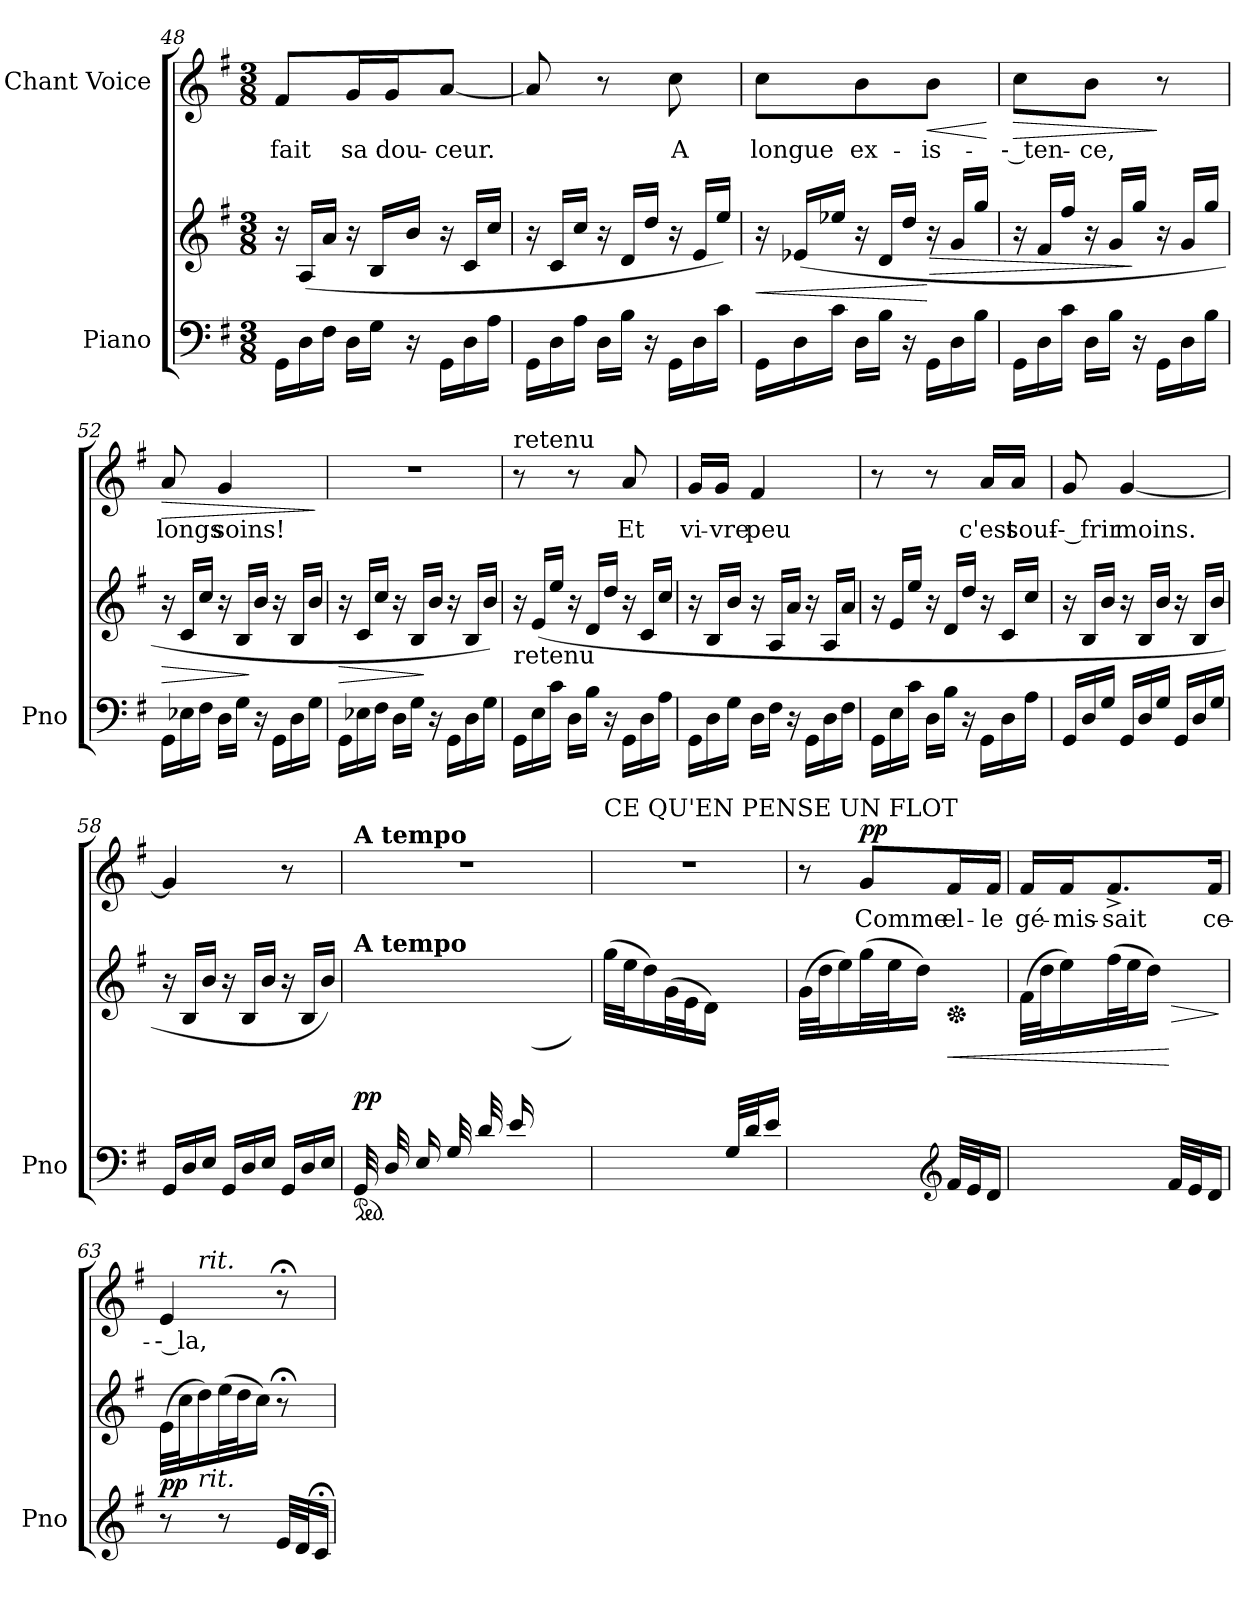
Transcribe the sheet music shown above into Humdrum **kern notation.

**kern	**kern	**dynam	**kern	**text	**dynam
*part2	*part2	*part2	*part1	*part1	*part1
*staff3	*staff2	*staff2/3	*staff1	*staff1	*staff1
*I"Piano	*	*	*I"Chant Voice	*	*
*I'Pno	*	*	*	*	*
!!LO:LB:g=z
*clefF4	*clefG2	*	*clefG2	*	*
*k[f#]	*k[f#]	*	*k[f#]	*	*
*M3/8	*M3/8	*	*M3/8	*	*
*Xtuplet	*Xtuplet	*	*	*	*
=48	=48	=48	=48	=48	=48
!	!	!	!	!LO:LY:b	!
24GG\LL	24r	.	8f#/L	fait	.
24D\	(>24A/LL	.	.	.	.
24F#\JJ	24a/JJ	.	.	.	.
!	!	!	!	!LO:LY:b	!
24D\LL	24r	.	16g/L	sa	.
24G\JJ	24B/LL	.	.	.	.
!	!	!	!	!LO:LY:b	!
.	.	.	16g/J	dou-	.
24r	24b/JJ	.	.	.	.
!	!	!	!	!LO:LY:b	!
24GG\LL	24r	.	[8a/J	-ceur.	.
24D\	24c/LL	.	.	.	.
24A\JJ	24cc/JJ	.	.	.	.
=49	=49	=49	=49	=49	=49
24GG\LL	24r	.	8a/]	.	.
24D\	24c/LL	.	.	.	.
24A\JJ	24cc/JJ	.	.	.	.
24D\LL	24r	.	8r	.	.
24B\JJ	24d/LL	.	.	.	.
24r	24dd/JJ	.	.	.	.
!	!	!	!	!LO:LY:b	!
24GG\LL	24r	.	8cc\	A	.
24D\	24e/LL	.	.	.	.
24c\JJ	24ee/JJ)	.	.	.	.
=50	=50	=50	=50	=50	=50
!	!	!LO:HP:b	!	!LO:LY:b	!
24GG\LL	24r	<	8cc\L	longue	.
24D\	(>24e-X/LL	.	.	.	.
24c\JJ	24ee-X/JJ	.	.	.	.
!	!	!	!	!LO:LY:b	!
24D\LL	24r	.	8b\	ex-	.
24B\JJ	24d/LL	.	.	.	.
24r	24dd/JJ	.	.	.	.
!	!	!LO:HP:n=1:b	!	!LO:LY:b	!LO:HP:b
24GG\LL	24r	[ >	8b\J	-is-	<
24D\	24g/LL	.	.	.	.
24B\JJ	24gg/JJ	.	.	.	.
.	.	.	.	.	[
!!LO:LB:g=z
=51	=51	=51	=51	=51	=51
!	!	!	!	!LO:LY:b	!LO:HP:b
24GG\LL	24r	.	8cc\L	-- ten-	>
24D\	24f#/LL	.	.	.	.
24c\JJ	24ff#/JJ	.	.	.	.
!	!	!	!	!LO:LY:b	!
24D\LL	24r	.	8b\J	-ce,	.
24B\JJ	24g/LL	.	.	.	.
24r	24gg/JJ	]	.	.	.
24GG\LL	24r	.	8r	.	]
24D\	24g/LL	.	.	.	.
24B\JJ	24gg/JJ	.	.	.	.
=52	=52	=52	=52	=52	=52
!	!	!LO:HP:b	!	!LO:LY:b	!LO:HP:b
24GG\LL	24r	>	8a/	longs	>
24E-X\	24c/LL	.	.	.	.
24F#\JJ	24cc/JJ	.	.	.	.
!	!	!	!	!LO:LY:b	!
24D\LL	24r	.	4g/	soins!	.
24G\JJ	24B/LL	.	.	.	.
24r	24b/JJ	]	.	.	.
24GG\LL	24r	.	.	.	.
24D\	24B/LL	.	.	.	.
24G\JJ	24b/JJ	.	.	.	.
.	.	.	.	.	]
=53	=53	=53	=53	=53	=53
!	!	!LO:HP:b	!	!	!
24GG\LL	24r	>	4.r	.	.
24E-X\	24c/LL	.	.	.	.
24F#\JJ	24cc/JJ	.	.	.	.
24D\LL	24r	.	.	.	.
24G\JJ	24B/LL	.	.	.	.
24r	24b/JJ	]	.	.	.
24GG\LL	24r	.	.	.	.
24D\	24B/LL	.	.	.	.
24G\JJ	24b/JJ)	.	.	.	.
!!LO:LB:g=z
=54	=54	=54	=54	=54	=54
*	*	*	*MM110	*	*
!	!	!	!LO:TX:a:t=retenu	!	!
!	!LO:TX:b:t=retenu	!	!	!	!
24GG\LL	24r	.	8r	.	.
24E\	(>24e/LL	.	.	.	.
24c\JJ	24ee/JJ	.	.	.	.
24D\LL	24r	.	8r	.	.
24B\JJ	24d/LL	.	.	.	.
24r	24dd/JJ	.	.	.	.
!	!	!	!	!LO:LY:b	!
24GG\LL	24r	.	8a/	Et	.
24D\	24c/LL	.	.	.	.
24A\JJ	24cc/JJ	.	.	.	.
=55	=55	=55	=55	=55	=55
*	*	*	*MM102	*	*
!	!	!	!	!LO:LY:b	!
24GG\LL	24r	.	16g/LL	vi-	.
24D\	24B/LL	.	.	.	.
!	!	!	!	!LO:LY:b	!
.	.	.	16g/JJ	-vre	.
24G\JJ	24b/JJ	.	.	.	.
!	!	!	!	!LO:LY:b	!
24D\LL	24r	.	4f#/	peu	.
24F#\JJ	24A/LL	.	.	.	.
24r	24a/JJ	.	.	.	.
24GG\LL	24r	.	.	.	.
24D\	24A/LL	.	.	.	.
24F#\JJ	24a/JJ	.	.	.	.
=56	=56	=56	=56	=56	=56
*	*	*	*MM94	*	*
24GG\LL	24r	.	8r	.	.
24E\	24e/LL	.	.	.	.
24c\JJ	24ee/JJ	.	.	.	.
24D\LL	24r	.	8r	.	.
24B\JJ	24d/LL	.	.	.	.
24r	24dd/JJ	.	.	.	.
!	!	!	!	!LO:LY:b	!
24GG\LL	24r	.	16a/LL	c'est	.
24D\	24c/LL	.	.	.	.
!	!	!	!	!LO:LY:b	!
.	.	.	16a/JJ	souf-	.
24A\JJ	24cc/JJ	.	.	.	.
!!LO:PB:g=z
=57	=57	=57	=57	=57	=57
*	*	*	*MM86	*	*
!	!	!	!	!LO:LY:b	!
24GG/LL	24r	.	8g/	-- frir	.
24D/	24B/LL	.	.	.	.
24G/JJ	24b/JJ	.	.	.	.
!	!	!	!	!LO:LY:b	!
24GG/LL	24r	.	[4g/	moins.	.
24D/	24B/LL	.	.	.	.
24G/JJ	24b/JJ	.	.	.	.
24GG/LL	24r	.	.	.	.
24D/	24B/LL	.	.	.	.
24G/JJ	24b/JJ	.	.	.	.
=58	=58	=58	=58	=58	=58
*	*	*	*MM80	*	*
24GG/LL	24r	.	4g/]	.	.
24D/	24B/LL	.	.	.	.
24E/JJ	24b/JJ	.	.	.	.
24GG/LL	24r	.	.	.	.
24D/	24B/LL	.	.	.	.
24E/JJ	24b/JJ	.	.	.	.
24GG/LL	24r	.	8r	.	.
24D/	24B/LL	.	.	.	.
24E/JJ	24b/JJ)	.	.	.	.
=59	=59	=59	=59	=59	=59
*ped	*	*	*	*	*
*	*^	*	*	*	*
!	!	!	!	!LO:TX:a:B:t=A tempo	!	!
!	!LO:TX:a:B:t=A tempo	!	!	!	!	!
!	!	!	!LO:DY:b	!	!	!
32GG/LLL	4.ryy	4ryy	pp	4.r	.	.
32D/J	.	.	.	.	.	.
16E/	.	.	.	.	.	.
32G/L	.	.	.	.	.	.
32d/J	.	.	.	.	.	.
16e/	.	.	.	.	.	.
8ryy	.	(>32g\L	.	.	.	.
.	.	32dd\J	.	.	.	.
.	.	16ee\JJ)	.	.	.	.
!!LO:LB:g=z
=60	=60	=60	=60	=60	=60	=60
*^	*	*	*	*	*	*
!	!	!	!	!	!LO:TX:a:t=CE QU'EN PENSE UN FLOT	!	!
*	*	*v	*v	*	*	*	*
4ryy	4.ryy	(>32gg\LLL	.	4.r	.	.
.	.	32ee\J	.	.	.	.
.	.	16dd\)	.	.	.	.
.	.	(>32g\L	.	.	.	.
.	.	32e\J	.	.	.	.
.	.	16d\JJ)	.	.	.	.
32G/LLL	.	8ryy	.	.	.	.
32d/J	.	.	.	.	.	.
16e/JJ	.	.	.	.	.	.
*v	*v	*	*	*	*	*
=61	=61	=61	=61	=61	=61
*	*^	*	*	*	*
4ryy	4ryy	(>32g\LLL	.	8r	.	.
.	.	32dd\J	.	.	.	.
.	.	16ee\)	.	.	.	.
!	!	!	!	!	!LO:LY:b	!LO:DY:a
.	.	(>32gg\L	.	8g/L	Comme	pp
.	.	32ee\J	.	.	.	.
.	.	16dd\JJ)	.	.	.	.
*clefG2	*	*	*	*	*	*
*	*Xped	*	*	*	*	*
!	!	!	!LO:HP:b	!	!LO:LY:b	!
32f#/LLL	8ryy	8ryy	<	16f#/L	el-	.
32e/J	.	.	.	.	.	.
!	!	!	!	!	!LO:LY:b	!
16d/JJ	.	.	.	16f#/JJ	-le	.
=62	=62	=62	=62	=62	=62	=62
!	!	!	!	!	!LO:LY:b	!
4ryy	4ryy	(>32f#\LLL	.	16f#/LL	gé-	.
.	.	32dd\J	.	.	.	.
!	!	!	!	!	!LO:LY:b	!
.	.	16ee\)	.	16f#/J	-mis-	.
!	!	!	!	!	!LO:LY:b	!
.	.	(>32ff#\L	.	8.f#^/	-sait	.
.	.	32ee\J	.	.	.	.
.	.	16dd\JJ)	.	.	.	.
!	!	!	!LO:HP:n=1:b	!	!	!
32f#/LLL	8ryy	8ryy	[ >	.	.	.
32e/J	.	.	.	.	.	.
!	!	!	!	!	!LO:LY:b	!
16d/JJ	.	.	.	16f#/Jk	ce-	.
*	*v	*v	*	*	*	*
.	.	]	.	.	.
!!LO:LB:g=z
=63	=63	=63	=63	=63	=63
*	*	*	*MM110	*	*
!	!	!LO:DY:b	!	!LO:LY:b	!
*	*	*	*^	*	*
8r	(>32e\LLL	pp	4e/	16ryy	-- la,	.
.	32cc\J	.	.	.	.	.
!	!	!	!	!LO:TX:a:i:t=rit.	!	!
!	!LO:TX:b:i:t=rit.	!	!	!	!	!
.	16dd\)	.	.	4ryy	.	.
8r	(>32ee\L	.	.	.	.	.
.	32dd\J	.	.	.	.	.
.	16cc\JJ)	.	.	.	.	.
32e/LLL	8r;<	.	8r;<	.	.	.
32d/J	.	.	.	.	.	.
16c;</JJ	.	.	.	16ryy	.	.
*	*	*	*v	*v	*	*
=	=	=	=	=	=
*-	*-	*-	*-	*-	*-
